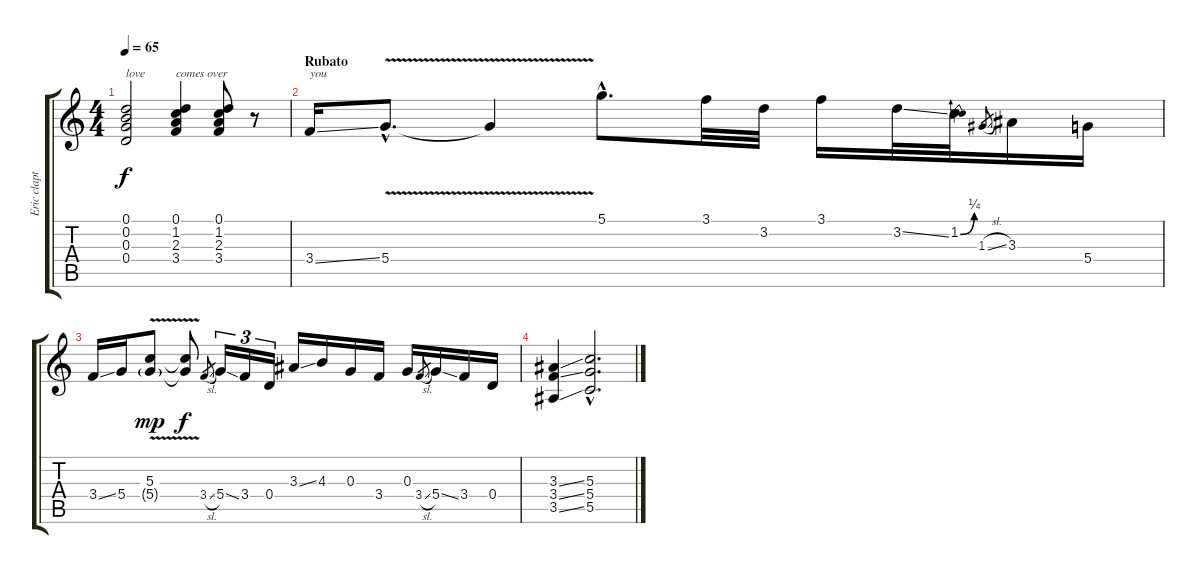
\track ("Eric clapton" "Eric clapt") {instrument acousticguitarsteel}
\staff {score tabs}
\tuning (D4 B3 G3 D3 G2 D2) {hide}
\ts (4 4)
\tempo 65
\clef g2
\ks c
(0.1 0.2 0.3 0.4).2{txt "love" dy f} (0.1 1.2 2.3 3.4).4{txt "comes over"} (0.1 1.2 2.3 3.4).8 r.8 |
\section ("" "Rubato")
3.4{ss}.16{txt "you"} 5.4{v hac}.8{d} 5.4{t}.4 5.1{hac}.8{d} 3.1.32 3.2.32 3.1.16 3.2{ss}.32 1.2{be (bend 0 0 60 1)}.32 1.3{sl}.8{gr} 3.3.16 5.4.16 |
3.4{ss}.16 5.4.16 (5.3{v} 5.4{v g}).8{dy mp} (5.3{t} 5.4{t}).8{dy f} 3.4{sl}.8{gr} 5.4{ss}.16{tu (3 2)} 3.4.16{tu (3 2)} 0.4.16{tu (3 2)} 3.3{ss}.16 4.3.16 0.3.16 3.4.16 0.3.16 3.4{sl}.8{gr} 5.4{ss}.16 3.4.16 0.4.16 |
(3.3{ss} 3.4{ss} 3.5{ss}).4 (5.3{hac} 5.4{hac} 5.5{hac}).2{d}
